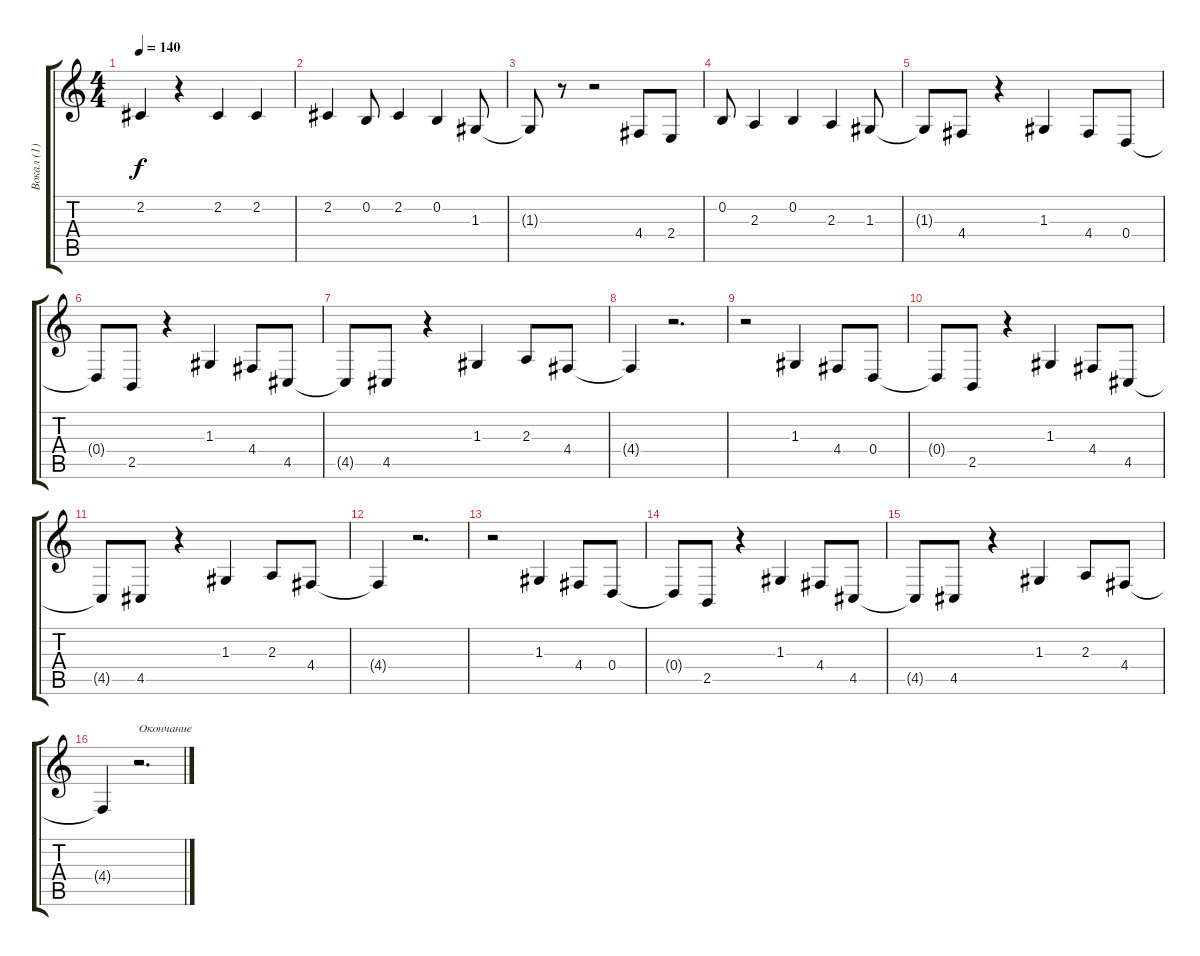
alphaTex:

\track ("Вокал (1)" "Вокал (1)") {instrument oboe}
\staff {score tabs}
\tuning (E4 B3 G3 D3 A2 E2) {hide}
\ts (4 4)
\tempo 140
\clef g2
\ks c
2.2{t}.4{dy f} r.4 2.2.4 2.2.4 |
2.2.4 0.2.8 2.2.4 0.2.4 1.3.8 |
1.3{t}.8 r.8 r.2 4.4.8 2.4.8 |
0.2.8 2.3.4 0.2.4 2.3.4 1.3.8 |
1.3{t}.8 4.4.8 r.4 1.3.4 4.4.8 0.4.8 |
0.4{t}.8 2.5.8 r.4 1.3.4 4.4.8 4.5.8 |
4.5{t}.8 4.5.8 r.4 1.3.4 2.3.8 4.4.8 |
4.4{t}.4 r.2{d} |
r.2 1.3.4 4.4.8 0.4.8 |
0.4{t}.8 2.5.8 r.4 1.3.4 4.4.8 4.5.8 |
4.5{t}.8 4.5.8 r.4 1.3.4 2.3.8 4.4.8 |
4.4{t}.4 r.2{d} |
r.2 1.3.4 4.4.8 0.4.8 |
0.4{t}.8 2.5.8 r.4 1.3.4 4.4.8 4.5.8 |
4.5{t}.8 4.5.8 r.4 1.3.4 2.3.8 4.4.8 |
4.4{t}.4 r.2{d txt "Окончание"}
